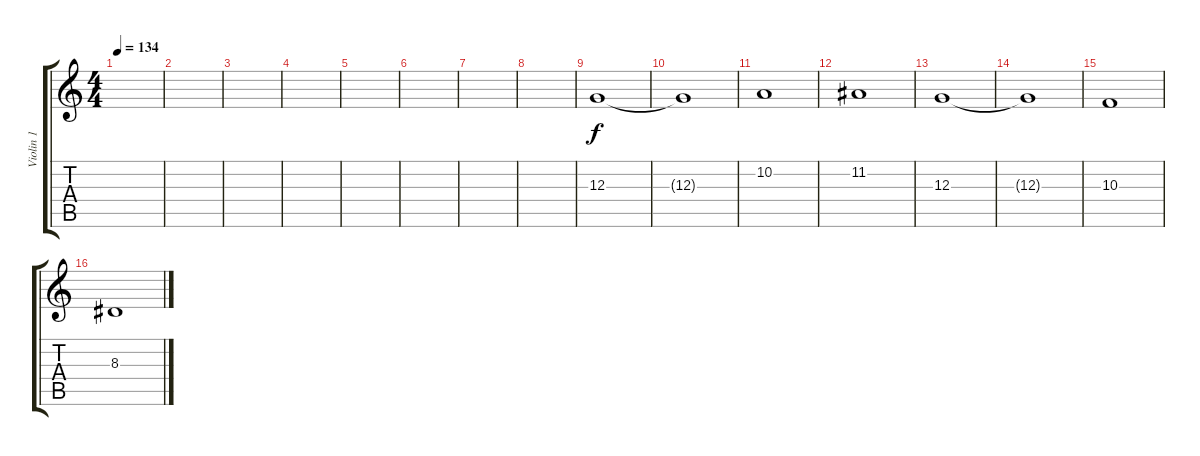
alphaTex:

\track ("Violin 1" "Violin 1") {instrument violin}
\staff {score tabs}
\tuning (E4 B3 G3 D3 A2 E2) {hide}
\ts (4 4)
\tempo 134
\clef g2
\ks c
|
|
|
|
|
|
|
|
12.3.1 |
12.3{t}.1 |
10.2.1 |
11.2.1 |
12.3.1 |
12.3{t}.1 |
10.3.1 |
8.3.1
